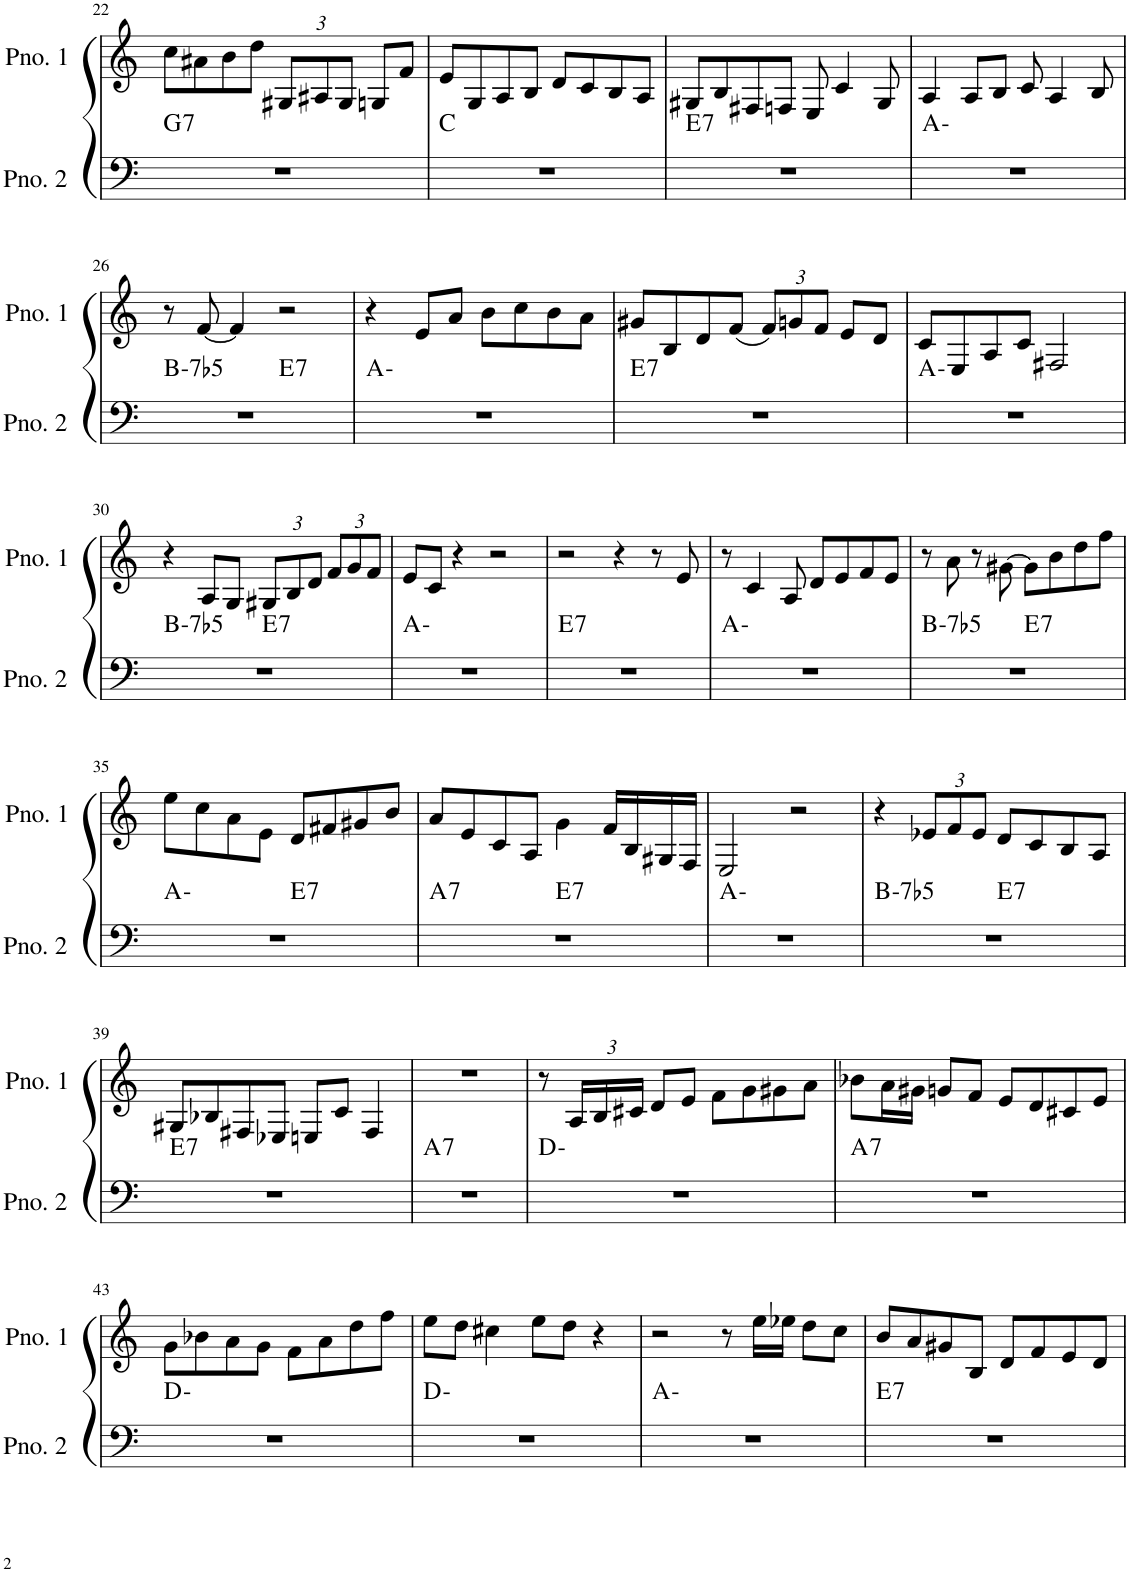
**kern	**harte	**kern
*part2	*part2	*part1
*staff2	*	*staff1
*I"ピアノ 2	*	*I"ピアノ 1
!!LO:PB:g=z
*clefF4	*	*clefG2
*k[]	*	*k[]
*M4/4	*	*M4/4
=22	=22	=22
!	!LO:H:kt=7	!
1r	G:7	8cc\L
.	.	8a#X\
.	.	8b\
.	.	8dd\J
*	*	*Xbrackettup
.	.	12G#X/L
.	.	12A#X/
.	.	12G#/J
.	.	8Gn/L
.	.	8f/J
=23	=23	=23
1r	C:maj	8e/L
.	.	8G/
.	.	8A/
.	.	8B/J
.	.	8d/L
.	.	8c/
.	.	8B/
.	.	8A/J
=24	=24	=24
!	!LO:H:kt=7	!
1r	E:7	8G#X/L
.	.	8B/
.	.	8F#X/
.	.	8Fn/J
.	.	8E/
.	.	4c/
.	.	8G#/
=25	=25	=25
1r	A:min	4A/
.	.	8A/L
.	.	8B/J
.	.	8c/
.	.	4A/
.	.	8B/
!!LO:LB:g=z
=26	=26	=26
!	!LO:H:kt=-7b5	!
*^	*	*
1r	2ryy	B:hdim7	8r
.	.	.	[8f/
.	.	.	4f/]
!	!	!LO:H:kt=7	!
.	2ryy	E:7	2r
*v	*v	*	*
=27	=27	=27
1r	A:min	4r
.	.	8e/L
.	.	8a/J
.	.	8b\L
.	.	8cc\
.	.	8b\
.	.	8a\J
=28	=28	=28
!	!LO:H:kt=7	!
1r	E:7	8g#X/L
.	.	8B/
.	.	8d/
.	.	(8f/J
.	.	12f/L)
.	.	12gn/
.	.	12f/J
.	.	8e/L
.	.	8d/J
=29	=29	=29
1r	A:min	8c/L
.	.	8E/
.	.	8A/
.	.	8c/J
.	.	2F#X/
!!LO:LB:g=z
=30	=30	=30
!	!LO:H:kt=-7b5	!
*^	*	*
1r	2ryy	B:hdim7	4r
.	.	.	8A/L
.	.	.	8G/J
!	!	!LO:H:kt=7	!
.	2ryy	E:7	12G#X/L
.	.	.	12B/
.	.	.	12d/J
.	.	.	12f/L
.	.	.	12g/
.	.	.	12f/J
*v	*v	*	*
=31	=31	=31
1r	A:min	8e/L
.	.	8c/J
.	.	4r
.	.	2r
=32	=32	=32
!	!LO:H:kt=7	!
1r	E:7	2r
.	.	4r
.	.	8r
.	.	8e/
=33	=33	=33
1r	A:min	8r
.	.	4c/
.	.	8A/
.	.	8d/L
.	.	8e/
.	.	8f/
.	.	8e/J
=34	=34	=34
!	!LO:H:kt=-7b5	!
*^	*	*
1r	2ryy	B:hdim7	8r
.	.	.	8a\
.	.	.	8r
.	.	.	[8g#X\
!	!	!LO:H:kt=7	!
.	2ryy	E:7	8g#\L]
.	.	.	8b\
.	.	.	8dd\
.	.	.	8ff\J
!!LO:LB:g=z
=35	=35	=35	=35
1r	2ryy	A:min	8ee\L
.	.	.	8cc\
.	.	.	8a\
.	.	.	8e\J
!	!	!LO:H:kt=7	!
.	2ryy	E:7	8d/L
.	.	.	8f#X/
.	.	.	8g#X/
.	.	.	8b/J
=36	=36	=36	=36
!	!	!LO:H:kt=7	!
1r	2ryy	A:7	8a/L
.	.	.	8e/
.	.	.	8c/
.	.	.	8A/J
!	!	!LO:H:kt=7	!
.	2ryy	E:7	4g\
.	.	.	16f/LL
.	.	.	16B/
.	.	.	16G#X/
.	.	.	16F/JJ
*v	*v	*	*
=37	=37	=37
1r	A:min	2E/
.	.	2r
=38	=38	=38
!	!LO:H:kt=-7b5	!
*^	*	*
1r	2ryy	B:hdim7	4r
.	.	.	12e-X/L
.	.	.	12f/
.	.	.	12e-/J
!	!	!LO:H:kt=7	!
.	2ryy	E:7	8d/L
.	.	.	8c/
.	.	.	8B/
.	.	.	8A/J
!!LO:LB:g=z
=39	=39	=39	=39
!	!	!LO:H:kt=7	!
*v	*v	*	*
1r	E:7	8G#X/L
.	.	8B-X/
.	.	8F#X/
.	.	8E-X/J
.	.	8En/L
.	.	8c/J
.	.	4F#/
=40	=40	=40
!	!LO:H:kt=7	!
1r	A:7	1r
=41	=41	=41
1r	D:min	8r
.	.	24A/LL
.	.	24B/
.	.	24c#X/JJ
.	.	8d/L
.	.	8e/J
.	.	8f\L
.	.	8g\
.	.	8g#X\
.	.	8a\J
=42	=42	=42
!	!LO:H:kt=7	!
1r	A:7	8b-X\L
.	.	16a\L
.	.	16g#X\JJ
.	.	8gn/L
.	.	8f/J
.	.	8e/L
.	.	8d/
.	.	8c#X/
.	.	8e/J
!!LO:LB:g=z
=43	=43	=43
1r	D:min	8g\L
.	.	8b-X\
.	.	8a\
.	.	8g\J
.	.	8f\L
.	.	8a\
.	.	8dd\
.	.	8ff\J
=44	=44	=44
1r	D:min	8ee\L
.	.	8dd\J
.	.	4cc#X\
.	.	8ee\L
.	.	8dd\J
.	.	4r
=45	=45	=45
1r	A:min	2r
.	.	8r
.	.	16ee\LL
.	.	16ee-X\JJ
.	.	8dd\L
.	.	8cc\J
=46	=46	=46
!	!LO:H:kt=7	!
1r	E:7	8b/L
.	.	8a/
.	.	8g#X/
.	.	8B/J
.	.	8d/L
.	.	8f/
.	.	8e/
.	.	8d/J
=	=	=
*-	*-	*-
